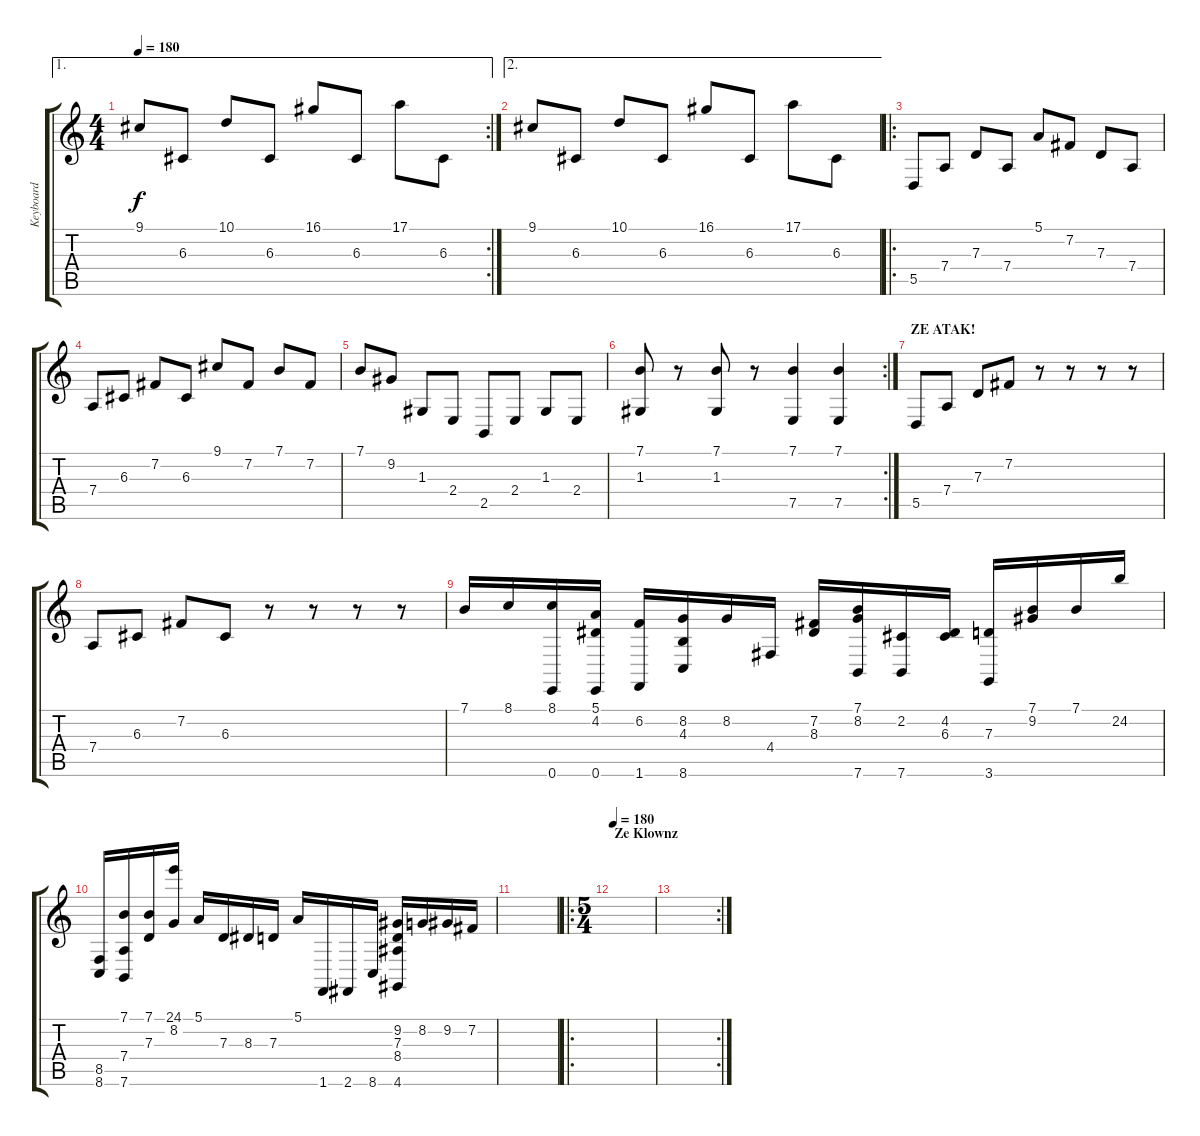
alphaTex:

\track ("Keyboard" "Keyboard") {instrument electricgrandpiano}
\staff {score tabs}
\tuning (E4 B3 G3 D3 A2 E2) {hide}
\ae 1
\rc 2
\ts (4 4)
\tempo 180
\clef g2
\ks c
9.1.8{dy f} 6.3.8 10.1.8 6.3.8 16.1.8 6.3.8 17.1.8 6.3.8 |
\ae 2
9.1.8 6.3.8 10.1.8 6.3.8 16.1.8 6.3.8 17.1.8 6.3.8 |
\ro
5.5.8 7.4.8 7.3.8 7.4.8 5.1.8 7.2.8 7.3.8 7.4.8 |
7.4.8 6.3.8 7.2.8 6.3.8 9.1.8 7.2.8 7.1.8 7.2.8 |
7.1.8 9.2.8 1.3.8 2.4.8 2.5.8 2.4.8 1.3.8 2.4.8 |
\rc 2
(7.1 1.3).8 r.8 (7.1 1.3).8 r.8 (7.1 7.5).4 (7.1 7.5).4 |
\section ("" "ZE ATAK!")
5.5.8 7.4.8 7.3.8 7.2.8 r.8 r.8 r.8 r.8 |
7.4.8 6.3.8 7.2.8 6.3.8 r.8 r.8 r.8 r.8 |
7.1.16 8.1.16 (8.1 0.6).16 (5.1 4.2 0.6).16 (6.2 1.6).16 (8.2 4.3 8.6).16 8.2.16 4.4.16 (7.2 8.3).16 (7.1 8.2 7.6).16 (2.2 7.6).16 (4.2 6.3).16 (7.3 3.6).16 (7.1 9.2).16 7.1.16 24.2.16 |
(8.5 8.6).16 (7.1 7.4 7.6).16 (7.1 7.3).16 (24.1 8.2).16 5.1.16 7.3.16 8.3.16 7.3.16 5.1.16 1.6.16 2.6.16 8.6.16 (9.2 7.3 8.4 4.6).16 8.2.16 9.2.16 7.2.16 |
|
\ro
\ts (5 4)
\section ("" "Ze Klownz")
\tempo 180
|
\rc 2
